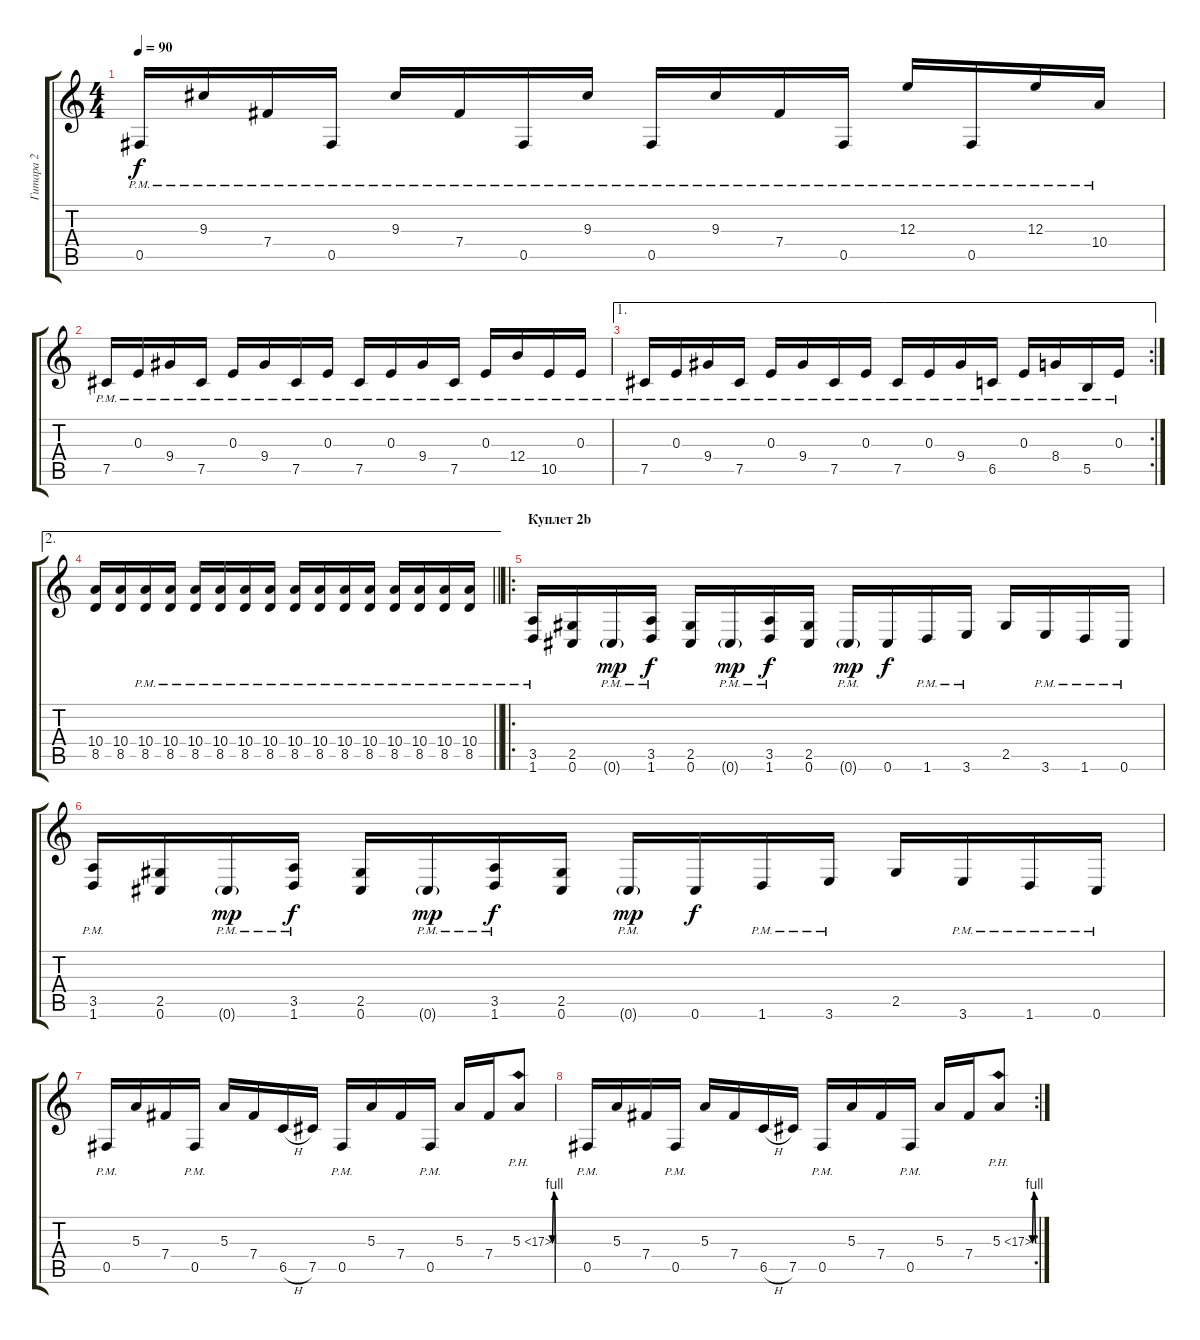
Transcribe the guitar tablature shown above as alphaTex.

\track ("Гитара 2" "Гитара 2") {instrument distortionguitar}
\staff {score tabs}
\tuning (Db4 Ab3 E3 B2 Gb2 Db2) {hide}
\ts (4 4)
\tempo 90
\clef g2
\ks c
0.5{pm}.16{dy f} 9.3{pm}.16 7.4{pm}.16 0.5{pm}.16 9.3{pm}.16 7.4{pm}.16 0.5{pm}.16 9.3{pm}.16 0.5{pm}.16 9.3{pm}.16 7.4{pm}.16 0.5{pm}.16 12.3{pm}.16 0.5{pm}.16 12.3{pm}.16 10.4{pm}.16 |
7.5{pm}.16 0.3{pm}.16 9.4{pm}.16 7.5{pm}.16 0.3{pm}.16 9.4{pm}.16 7.5{pm}.16 0.3{pm}.16 7.5{pm}.16 0.3{pm}.16 9.4{pm}.16 7.5{pm}.16 0.3{pm}.16 12.4{pm}.16 10.5{pm}.16 0.3{pm}.16 |
\ae 1
\rc 2
7.5{pm}.16 0.3{pm}.16 9.4{pm}.16 7.5{pm}.16 0.3{pm}.16 9.4{pm}.16 7.5{pm}.16 0.3{pm}.16 7.5{pm}.16 0.3{pm}.16 9.4{pm}.16 6.5{pm}.16 0.3{pm}.16 8.4{pm}.16 5.5{pm}.16 0.3{pm}.16 |
\ae 2
\barLineRight lightlight
(10.4 8.5).16 (10.4 8.5).16 (10.4{pm} 8.5{pm}).16 (10.4{pm} 8.5{pm}).16 (10.4{pm} 8.5{pm}).16 (10.4{pm} 8.5{pm}).16 (10.4{pm} 8.5{pm}).16 (10.4{pm} 8.5{pm}).16 (10.4{pm} 8.5{pm}).16 (10.4{pm} 8.5{pm}).16 (10.4{pm} 8.5{pm}).16 (10.4{pm} 8.5{pm}).16 (10.4{pm} 8.5{pm}).16 (10.4{pm} 8.5{pm}).16 (10.4{pm} 8.5{pm}).16 (10.4{pm} 8.5{pm}).16 |
\ro
\section ("" "Куплет 2b")
(3.5{pm} 1.6{pm}).16 (2.5 0.6).16 0.6{g pm}.16{dy mp} (3.5{pm} 1.6{pm}).16{dy f} (2.5 0.6).16 0.6{g pm}.16{dy mp} (3.5{pm} 1.6{pm}).16{dy f} (2.5 0.6).16 0.6{g pm}.16{dy mp} 0.6.16{dy f} 1.6{pm}.16 3.6{pm}.16 2.5.16 3.6{pm}.16 1.6{pm}.16 0.6{pm}.16 |
(3.5{pm} 1.6{pm}).16 (2.5 0.6).16 0.6{g pm}.16{dy mp} (3.5{pm} 1.6{pm}).16{dy f} (2.5 0.6).16 0.6{g pm}.16{dy mp} (3.5{pm} 1.6{pm}).16{dy f} (2.5 0.6).16 0.6{g pm}.16{dy mp} 0.6.16{dy f} 1.6{pm}.16 3.6{pm}.16 2.5.16 3.6{pm}.16 1.6{pm}.16 0.6{pm}.16 |
0.5{pm}.16 5.3.16 7.4.16 0.5{pm}.16 5.3.16 7.4.16 6.5{h}.16 7.5.16 0.5{pm}.16 5.3.16 7.4.16 0.5{pm}.16 5.3.16 7.4.16 5.3{be (custom 0 0 10 0 20 4 30 4 40 0 60 0) ph 12}.8 |
\rc 2
0.5{pm}.16 5.3.16 7.4.16 0.5{pm}.16 5.3.16 7.4.16 6.5{h}.16 7.5.16 0.5{pm}.16 5.3.16 7.4.16 0.5{pm}.16 5.3.16 7.4.16 5.3{be (custom 0 0 10 0 20 4 30 4 40 0 60 0) ph 12}.8
